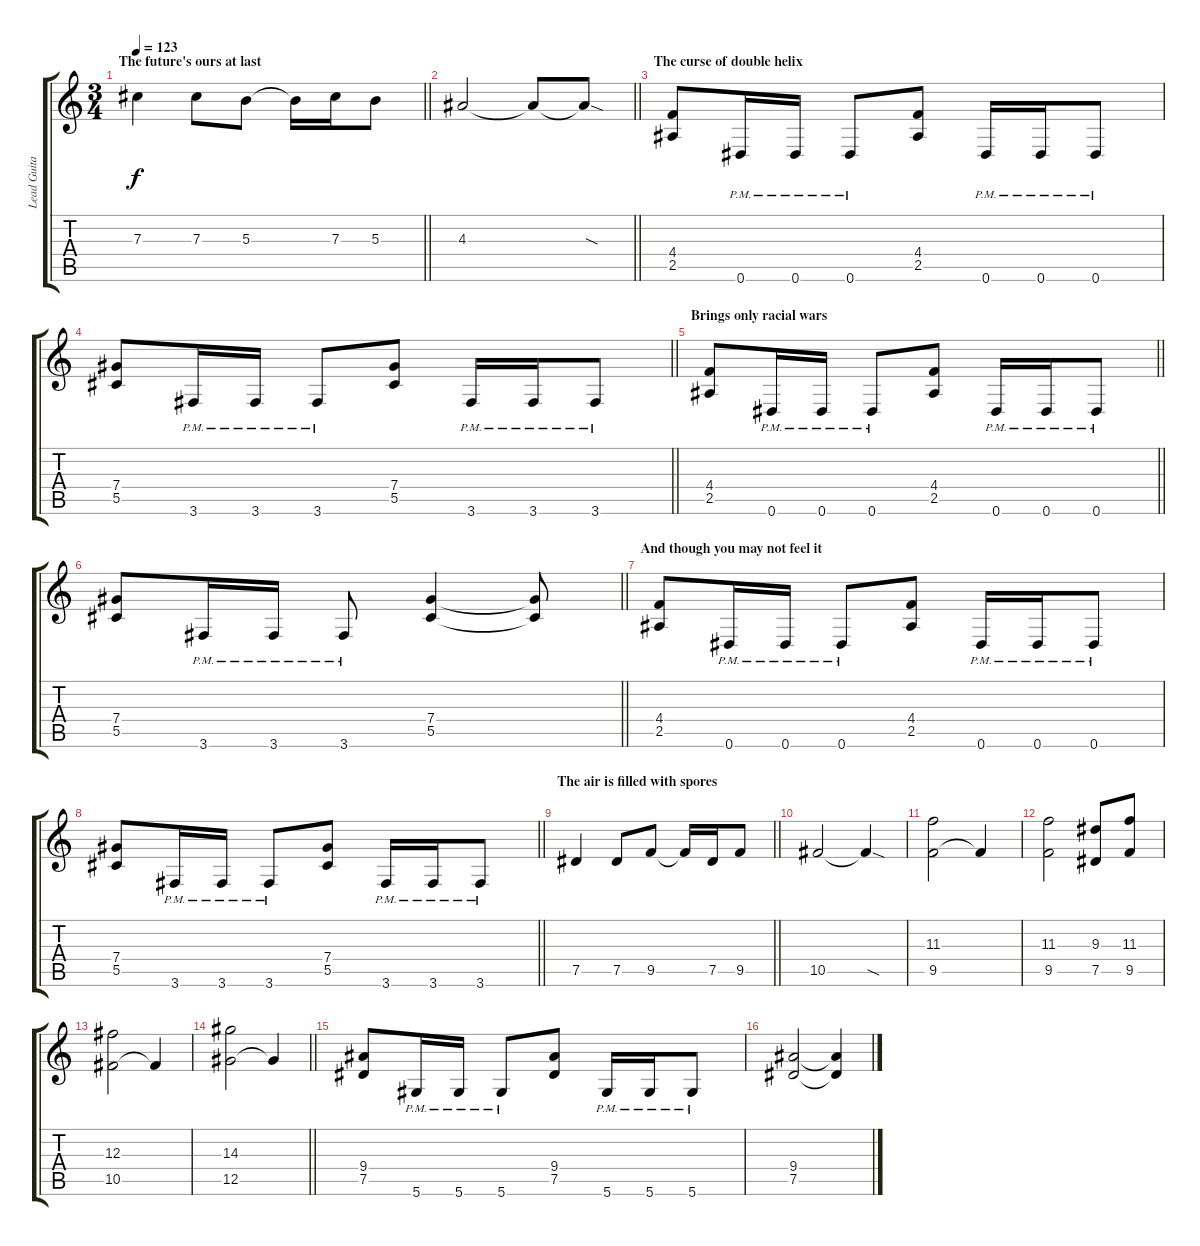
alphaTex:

\track ("Lead Guitar" "Lead Guita") {instrument overdrivenguitar}
\staff {score tabs}
\tuning (Eb4 Bb3 Gb3 Db3 Ab2 Eb2) {hide}
\ts (3 4)
\section ("" "The future's ours at last ")
\tempo 123
\clef g2
\barLineRight lightlight
\ks c
7.3.4{dy f} 7.3.8 5.3.8 5.3{t}.16 7.3.16 5.3.8 |
\section ("" "")
\barLineRight lightlight
4.3.2 4.3{t}.8 4.3{sod t}.8 |
\section ("" "The curse of double helix ")
(4.4 2.5).8 0.6{pm}.16 0.6{pm}.16 0.6{pm}.8 (4.4 2.5).8 0.6{pm}.16 0.6{pm}.16 0.6{pm}.8 |
\barLineRight lightlight
(7.4 5.5).8 3.6{pm}.16 3.6{pm}.16 3.6{pm}.8 (7.4 5.5).8 3.6{pm}.16 3.6{pm}.16 3.6{pm}.8 |
\section ("" "Brings only racial wars ")
\barLineRight lightlight
(4.4 2.5).8 0.6{pm}.16 0.6{pm}.16 0.6{pm}.8 (4.4 2.5).8 0.6{pm}.16 0.6{pm}.16 0.6{pm}.8 |
\barLineRight lightlight
(7.4 5.5).8 3.6{pm}.16 3.6{pm}.16 3.6{pm}.8 (7.4 5.5).4 (7.4{t} 5.5{t}).8 |
\section ("" "And though you may not feel it ")
(4.4 2.5).8 0.6{pm}.16 0.6{pm}.16 0.6{pm}.8 (4.4 2.5).8 0.6{pm}.16 0.6{pm}.16 0.6{pm}.8 |
\barLineRight lightlight
(7.4 5.5).8 3.6{pm}.16 3.6{pm}.16 3.6{pm}.8 (7.4 5.5).8 3.6{pm}.16 3.6{pm}.16 3.6{pm}.8 |
\section ("" "The air is filled with spores")
\barLineRight lightlight
7.5.4 7.5.8 9.5.8 9.5{t}.16 7.5.16 9.5.8 |
10.5.2 10.5{sod t}.4 |
(11.3 9.5).2 9.5{t}.4 |
(11.3 9.5).2 (9.3 7.5).8 (11.3 9.5).8 |
(12.3 10.5).2 10.5{t}.4 |
\barLineRight lightlight
(14.3 12.5).2 12.5{t}.4 |
(9.4 7.5).8 5.6{pm}.16 5.6{pm}.16 5.6{pm}.8 (9.4 7.5).8 5.6{pm}.16 5.6{pm}.16 5.6{pm}.8 |
(9.4 7.5).2 (9.4{t} 7.5{t}).4
